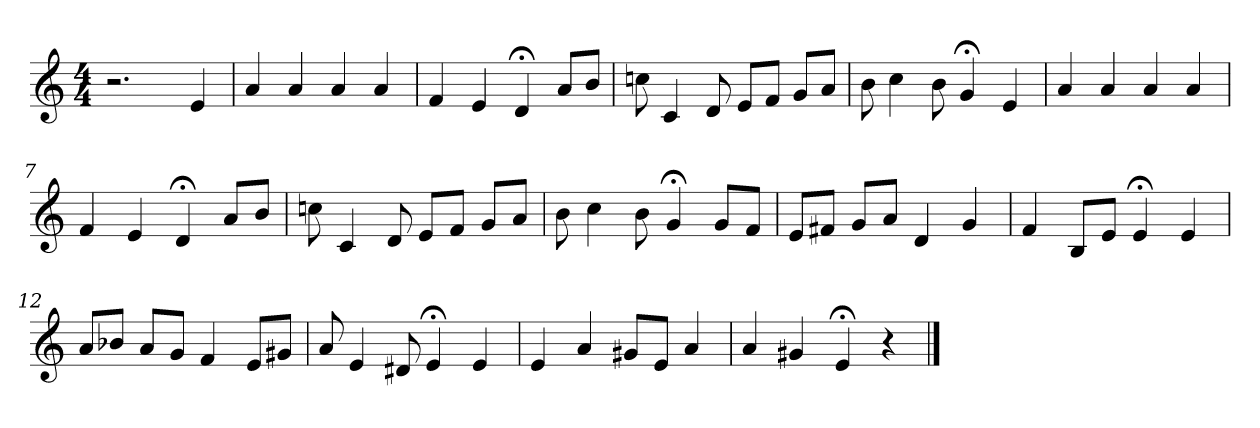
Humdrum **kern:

**kern
*part1
*staff1
*clefG2
*k[]
*C:
*M4/4
=1
2.r
4e
=2
4a
4a
4a
4a
=3
4f
4e
4d;<
8a/L
8b/J
=4
8ccn
4c
8d
8e/L
8f/J
8g/L
8a/J
=5
8b
4cc
8b
4g;<
4e
=6
4a
4a
4a
4a
=7
4f
4e
4d;<
8a/L
8b/J
=8
8ccn
4c
8d
8e/L
8f/J
8g/L
8a/J
=9
8b
4cc
8b
4g;<
8g/L
8f/J
=10
8e/L
8f#X/J
8g/L
8a/J
4d
4g
=11
4f
8B/L
8e/J
4e;<
4e
=12
8a/L
8b-X/J
8a/L
8g/J
4f
8e/L
8g#X/J
=13
8a
4e
8d#X
4e;<
4e
=14
4e
4a
8g#X/L
8e/J
4a
=15
4a
4g#X
4e;<
4r
==
*-
